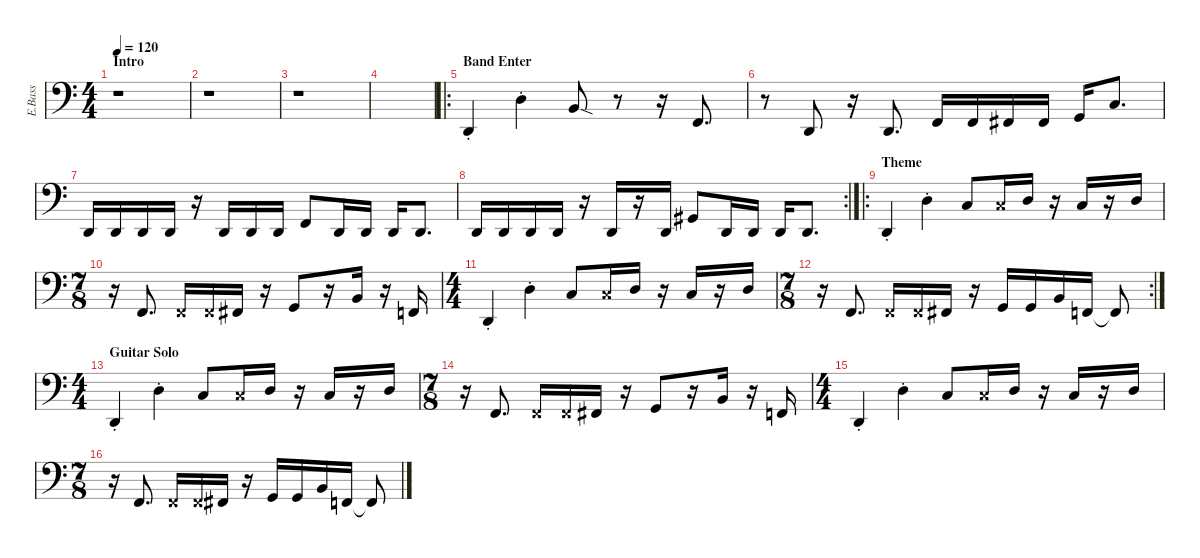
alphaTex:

\defaultSystemsLayout 2
\hideDynamics
\bracketExtendMode nobrackets
\otherSystemsTrackNameOrientation horizontal
\track ("E.Bass" "E.Bass") {defaultSystemsLayout 2 instrument electricbasspick}
\staff {score}
\tuning (G2 D2 A1 D1)
\ts (4 4)
\section ("" "Intro")
\scale
1.06692
\tempo 120
\accidentals auto
\clef f4
\ottava regular
\simile none
\ks c
r.1{dy mf instrument electricbasspick} |
\scale
0.933075 r.1 |
\scale
1.04547 r.1 |
\scale
0.954526 |
\ro
\section ("" "Band Enter")
\scale
1.05463
\scale
1.03499 0.4{st}.4 5.3{st}.4 2.3{sod}.8 r.8 r.16 3.4.8{d} |
\scale
0.945368
\scale
0.965009 r.8 0.4.8 r.16 0.4.8{d} 3.4.16 3.4.16 4.4{acc #}.16 4.4{acc #}.16 5.4.16 3.3.8{d} |
\scale
1.02968
\scale
1.03504 0.4.16 0.4.16 0.4.16 0.4.16 r.16 0.4.16 0.4.16 0.4.16 3.4.8 0.4.16 0.4.16 0.4.16 0.4.8{d} |
\rc 2
\scale
0.970316
\scale
0.964961 0.4.16 0.4.16 0.4.16 0.4.16 r.16 0.4.16 r.16 0.4.16 6.4{acc #}.8 0.4.16 0.4.16 0.4.16 0.4.8{d} |
\ro
\section ("" "Theme")
\scale
1.0183
\scale
1.03391 0.4{st}.4 5.3{st}.4 3.3.8 3.3{x}.16 5.3.16 r.16 3.3.16 r.16 5.3.16 |
\ts (7 8)
\scale
0.981697
\scale
0.966094 r.16 3.4.8{d beam split} 3.4{x}.16 3.4{x}.16{beam merge} 4.4{acc #}.16{beam split} r.16{beam split} 5.4.8{beam merge} r.16{beam merge} 2.3.16{beam split} r.16{beam split} 3.4.16 |
\ts (4 4)
\scale
1.01481
\scale
1.03552 0.4{st}.4 5.3{st}.4 3.3.8 3.3{x}.16 5.3.16 r.16 3.3.16 r.16 5.3.16 |
\rc 2
\ts (7 8)
\scale
0.985193
\scale
0.964482 r.16 3.4.8{d beam split} 3.4{x}.16 3.4{x}.16{beam merge} 4.4{acc #}.16{beam split} r.16{beam split} 5.4.16 5.4.16{beam merge} 2.3.16 3.4.16{beam split} 3.4{t}.8 |
\ts (4 4)
\section ("" "Guitar Solo")
\scale
1.0306
\scale
1.03355 0.4{st}.4 5.3{st}.4 3.3.8 3.3{x}.16 5.3.16 r.16 3.3.16 r.16 5.3.16 |
\ts (7 8)
\scale
0.969404
\scale
0.966452 r.16 3.4.8{d beam split} 3.4{x}.16 3.4{x}.16{beam merge} 4.4{acc #}.16{beam split} r.16{beam split} 5.4.8{beam merge} r.16{beam merge} 2.3.16{beam split} r.16{beam split} 3.4.16 |
\ts (4 4)
\scale
1.0306
\scale
1.03355 0.4{st}.4 5.3{st}.4 3.3.8 3.3{x}.16 5.3.16 r.16 3.3.16 r.16 5.3.16 |
\ts (7 8)
\scale
0.969404
\scale
0.966451 r.16 3.4.8{d beam split} 3.4{x}.16 3.4{x}.16{beam merge} 4.4{acc #}.16{beam split} r.16{beam split} 5.4.16 5.4.16{beam merge} 2.3.16 3.4.16{beam split} 3.4{t}.8
